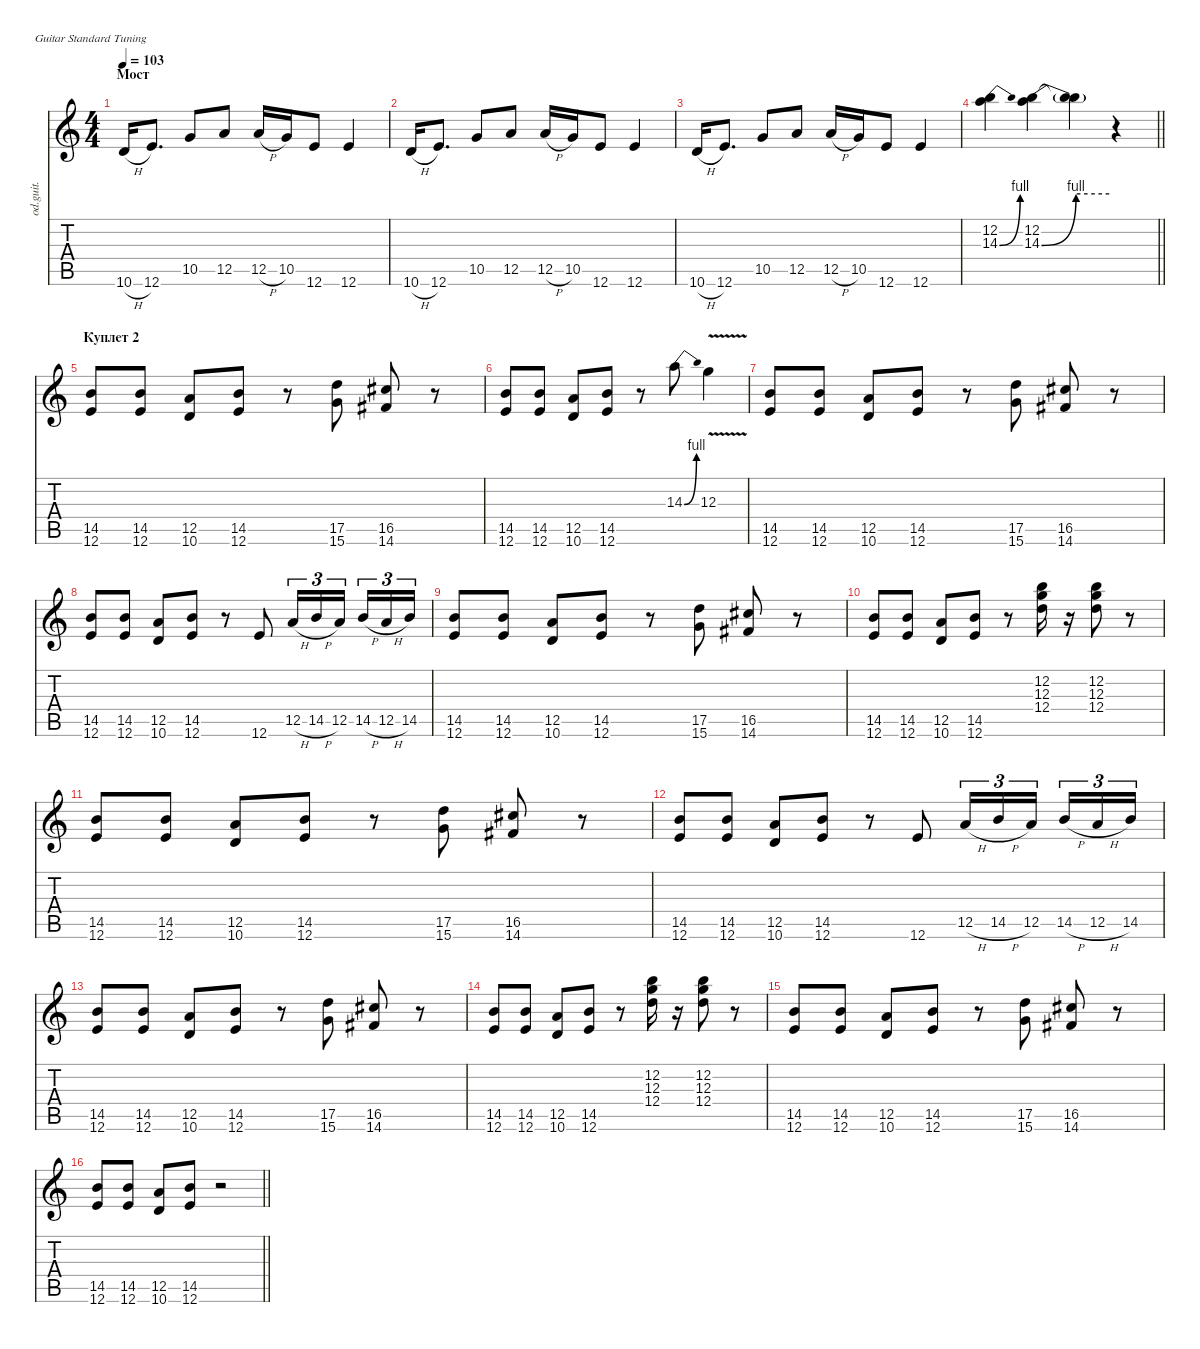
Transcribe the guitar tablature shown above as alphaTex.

\defaultSystemsLayout 4
\hideDynamics
\bracketExtendMode nobrackets
\track ("Гитара доп." "od.guit.") {instrument overdrivenguitar}
\staff {score tabs}
\tuning (E4 B3 G3 D3 A2 E2)
\ts (4 4)
\section ("" "Мост")
\tempo 103
\clef g2
\ks c
10.6{h}.16{dy f} 12.6.8{d} 10.5.8 12.5.8 12.5{h}.16 10.5.16 12.6.8 12.6.4 |
10.6{h}.16 12.6.8{d} 10.5.8 12.5.8 12.5{h}.16 10.5.16 12.6.8 12.6.4 |
10.6{h}.16 12.6.8{d} 10.5.8 12.5.8 12.5{h}.16 10.5.16 12.6.8 12.6.4 |
\barLineRight lightlight
(12.2 14.3{be (bend 0 0 15 4)}).4 (12.2 14.3{be (bend 0 0 60 4)}).4 (12.2{t} 14.3{be (hold 0 4 60 4) t}).4 r.4 |
\section ("" "Куплет 2")
(14.5 12.6).8 (14.5 12.6).8 (12.5 10.6).8 (14.5 12.6).8 r.8 (17.5 15.6).8 (16.5{acc #} 14.6{acc #}).8 r.8 |
(14.5 12.6).8 (14.5 12.6).8 (12.5 10.6).8 (14.5 12.6).8 r.8 14.3{be (bend 0 0 15 4)}.8 12.3{v}.4 |
(14.5 12.6).8 (14.5 12.6).8 (12.5 10.6).8 (14.5 12.6).8 r.8 (17.5 15.6).8 (16.5{acc #} 14.6{acc #}).8 r.8 |
(14.5 12.6).8 (14.5 12.6).8 (12.5 10.6).8 (14.5 12.6).8 r.8 12.6.8 12.5{h}.16{tu (3 2)} 14.5{h}.16{tu (3 2)} 12.5.16{tu (3 2)} 14.5{h}.16{tu (3 2)} 12.5{h}.16{tu (3 2)} 14.5.16{tu (3 2)} |
(14.5 12.6).8 (14.5 12.6).8 (12.5 10.6).8 (14.5 12.6).8 r.8 (17.5 15.6).8 (16.5{acc #} 14.6{acc #}).8 r.8 |
(14.5 12.6).8 (14.5 12.6).8 (12.5 10.6).8 (14.5 12.6).8 r.8 (12.2 12.3 12.4).16 r.16 (12.2 12.3 12.4).8 r.8 |
(14.5 12.6).8 (14.5 12.6).8 (12.5 10.6).8 (14.5 12.6).8 r.8 (17.5 15.6).8 (16.5{acc #} 14.6{acc #}).8 r.8 |
(14.5 12.6).8 (14.5 12.6).8 (12.5 10.6).8 (14.5 12.6).8 r.8 12.6.8 12.5{h}.16{tu (3 2)} 14.5{h}.16{tu (3 2)} 12.5.16{tu (3 2)} 14.5{h}.16{tu (3 2)} 12.5{h}.16{tu (3 2)} 14.5.16{tu (3 2)} |
(14.5 12.6).8 (14.5 12.6).8 (12.5 10.6).8 (14.5 12.6).8 r.8 (17.5 15.6).8 (16.5{acc #} 14.6{acc #}).8 r.8 |
(14.5 12.6).8 (14.5 12.6).8 (12.5 10.6).8 (14.5 12.6).8 r.8 (12.2 12.3 12.4).16 r.16 (12.2 12.3 12.4).8 r.8 |
(14.5 12.6).8 (14.5 12.6).8 (12.5 10.6).8 (14.5 12.6).8 r.8 (17.5 15.6).8 (16.5{acc #} 14.6{acc #}).8 r.8 |
\barLineRight lightlight
(14.5 12.6).8 (14.5 12.6).8 (12.5 10.6).8 (14.5 12.6).8 r.2
